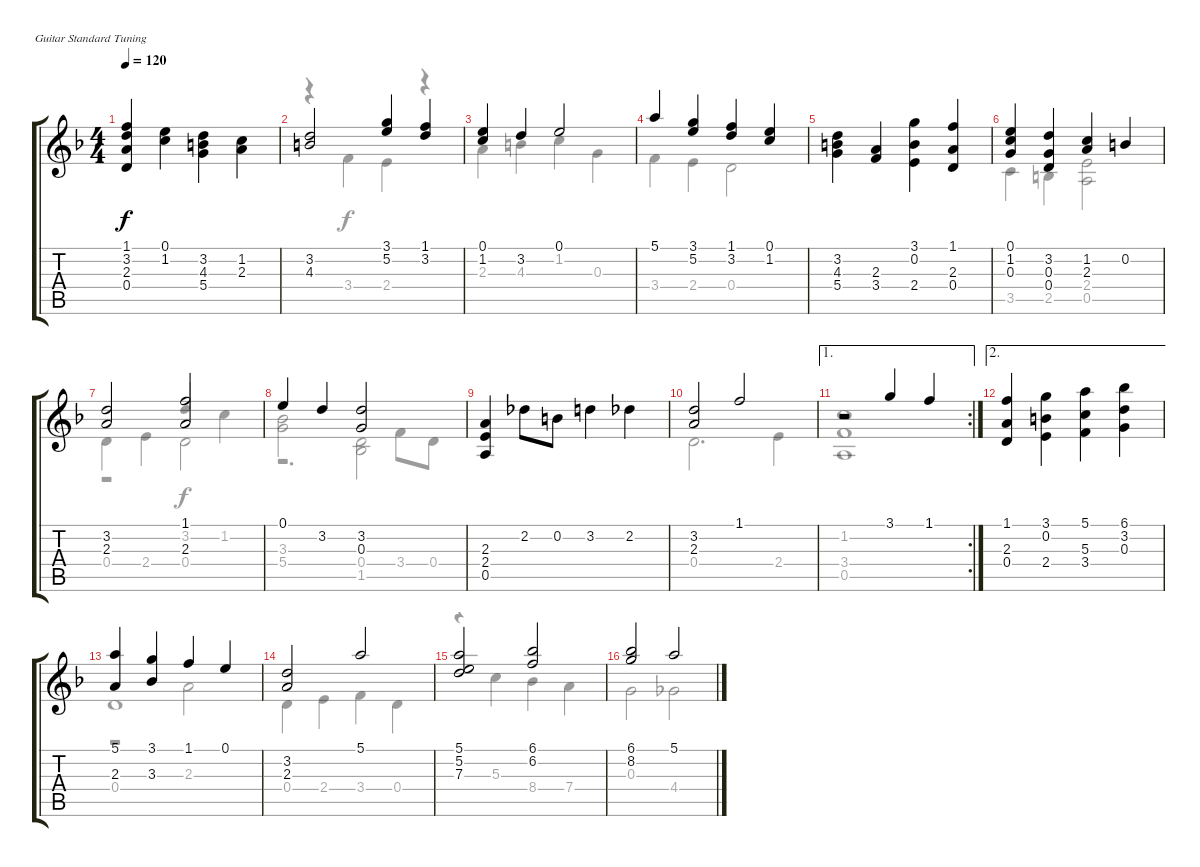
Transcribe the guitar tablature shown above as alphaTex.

\defaultSystemsLayout 4
\bracketExtendMode groupsimilarinstruments
\firstSystemTrackNameOrientation horizontal
\otherSystemsTrackNameOrientation horizontal
\track "" {instrument acousticguitarnylon}
\staff {score tabs}
\tuning (E4 B3 G3 D3 A2 E2)
\voice
\ts (4 4)
\tempo 120
\clef g2
\ks f
(1.1 3.2 2.3 0.4).4{dy f} (1.2 0.1).4 (3.2 4.3 5.4).4 (2.3 1.2).4 |
(3.2 4.3).2 (3.1 5.2).4 (1.1 3.2).4 |
(0.1 1.2).4 3.2.4 0.1.2 |
5.1.4 (3.1 5.2).4 (3.2 1.1).4 (0.1 1.2).4 |
(3.2 4.3 5.4).4 (3.4 2.3).4 (0.2 3.1 2.4).4 (1.1 2.3 0.4).4 |
(0.1 1.2 0.3).4 (0.4 0.3 3.2).4 (1.2 2.3).4 0.2.4 |
(3.2 2.3).2 (1.1 2.3).2 |
0.1.4 3.2.4 (3.2 0.3).2 |
(2.3 2.4 0.5).4 2.2.8 0.2.8 3.2.4 2.2.4 |
(3.2 2.3).2 1.1.2 |
\ae 1
\rc 2
r.2 3.1.4 1.1.4 |
\ae 2
(1.1 2.3 0.4).4 (2.4 0.2 3.1).4 (5.1 5.3 3.4).4 (0.3 3.2 6.1).4 |
(5.1 2.3).4 (3.3 3.1).4 1.1.4 0.1.4 |
(3.2 2.3).2 5.1.2 |
(5.1 5.2 7.3).2 (6.1 6.2).2 |
(6.1 8.2).2 5.1.2
\voice
\clef g2
\ottava regular
\simile none
\ks f
|
r.4 3.4.4 2.4.4 r.4 |
2.3.4 4.3.4 1.2.4 0.3.4 |
3.4.4 2.4.4 0.4.2 |
|
3.5.4 2.5.4 (2.4 0.5).2 |
0.4.4 2.4.4 0.4.2 |
(3.3 5.4).2 (0.4 1.5).2 |
|
0.4.2{d} 2.4.4 |
(1.2 3.4 0.5).1 |
|
0.4.1 |
0.4.4 2.4.4 3.4.4 0.4.4 |
r.4 5.3.4 8.4.4 7.4.4 |
0.3.2 4.4.2
\voice
\clef g2
\ottava regular
\simile none
\ks f
|
|
|
|
|
|
r.2 3.2.4{beam invert} 1.2.4 |
r.2{d} 3.4.8 0.4.8 |
|
|
|
|
r.2 2.3.2 |
|
|
